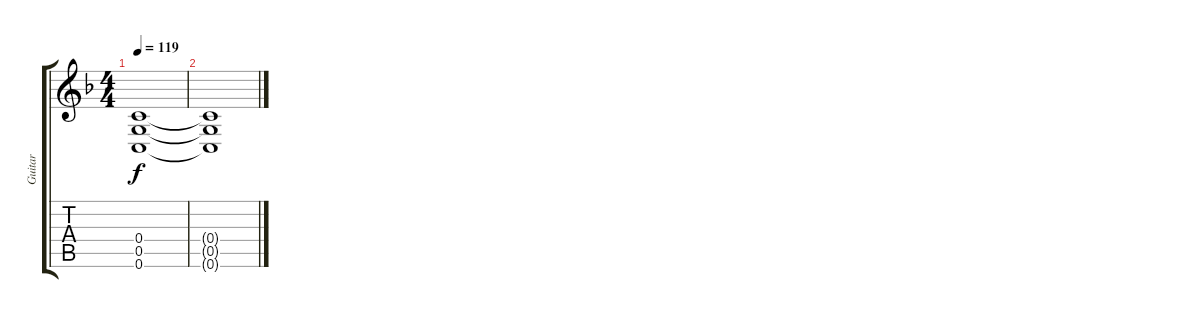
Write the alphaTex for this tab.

\track ("Guitar" "Guitar") {instrument distortionguitar}
\staff {score tabs}
\tuning (D4 A3 F3 C3 G2 C2) {hide}
\ts (4 4)
\tempo 119
\clef g2
\ks dminor
(0.4{t} 0.5{t} 0.6{t}).1{dy f} |
(0.4{t} 0.5{t} 0.6{t}).1
